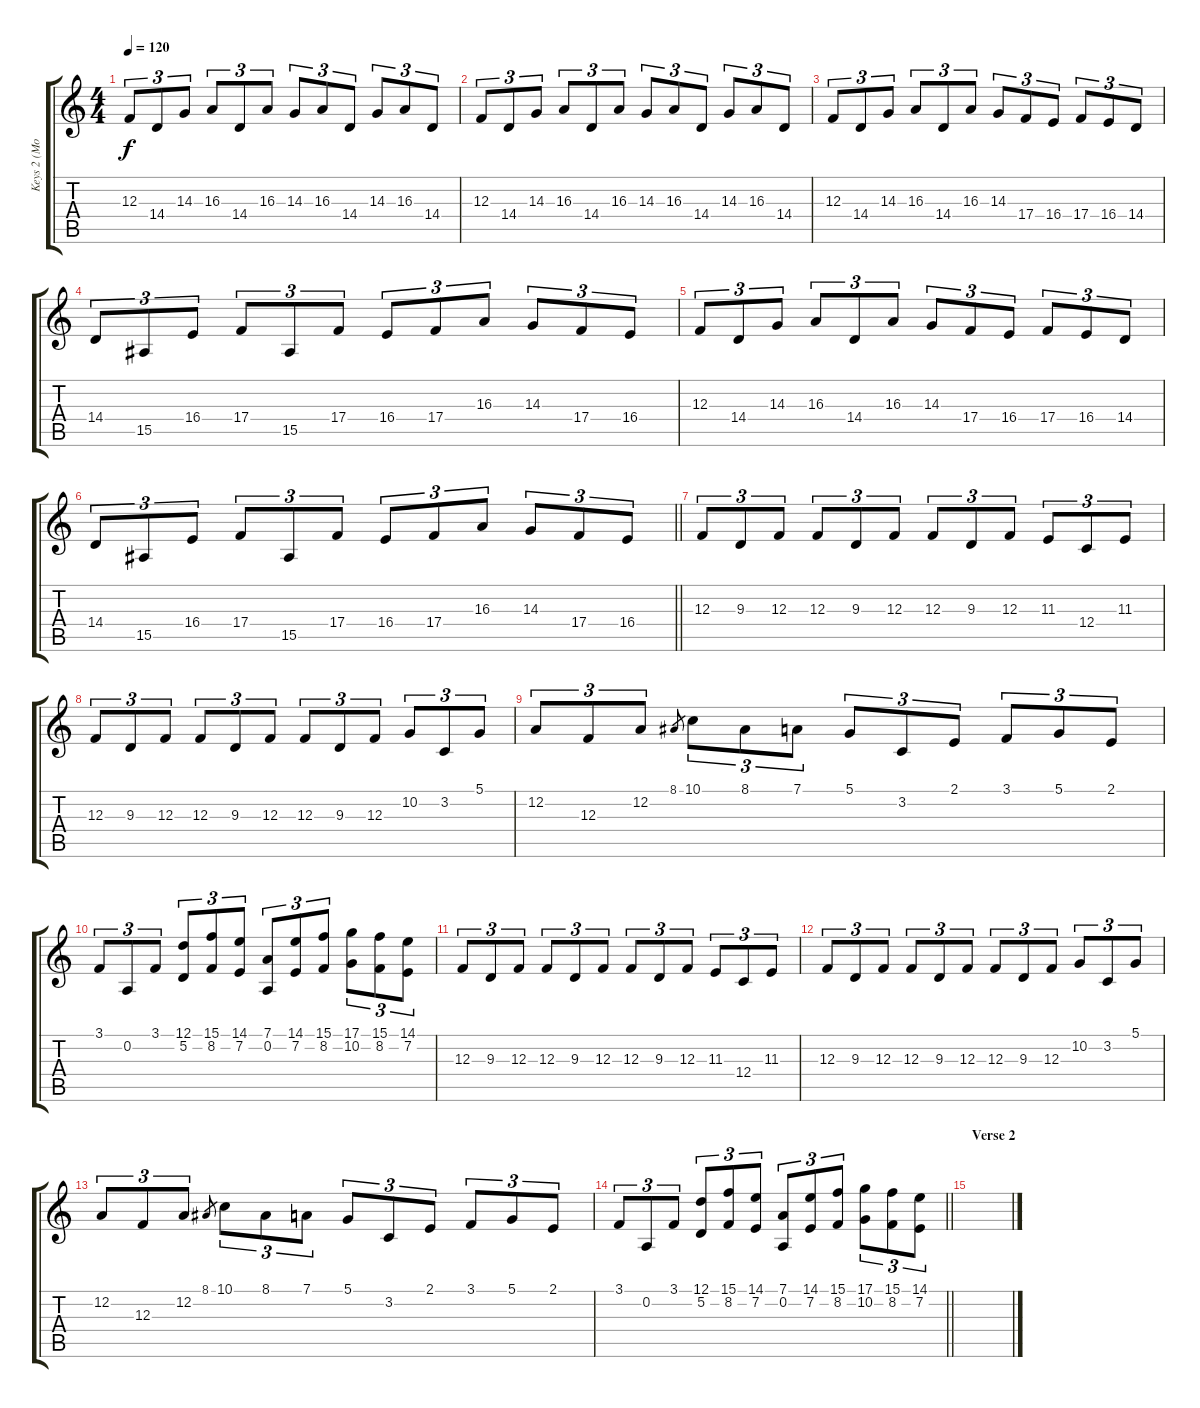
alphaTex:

\track ("Keys 2 (ModernRain)" "Keys 2 (Mo") {instrument fx1rain}
\staff {score tabs}
\tuning (D4 A3 F3 C3 G2 C2) {hide}
\ts (4 4)
\tempo 120
\clef g2
\ks c
12.3.8{tu (3 2) dy f} 14.4.8{tu (3 2)} 14.3.8{tu (3 2)} 16.3.8{tu (3 2)} 14.4.8{tu (3 2)} 16.3.8{tu (3 2)} 14.3.8{tu (3 2)} 16.3.8{tu (3 2)} 14.4.8{tu (3 2)} 14.3.8{tu (3 2)} 16.3.8{tu (3 2)} 14.4.8{tu (3 2)} |
12.3.8{tu (3 2)} 14.4.8{tu (3 2)} 14.3.8{tu (3 2)} 16.3.8{tu (3 2)} 14.4.8{tu (3 2)} 16.3.8{tu (3 2)} 14.3.8{tu (3 2)} 16.3.8{tu (3 2)} 14.4.8{tu (3 2)} 14.3.8{tu (3 2)} 16.3.8{tu (3 2)} 14.4.8{tu (3 2)} |
12.3.8{tu (3 2)} 14.4.8{tu (3 2)} 14.3.8{tu (3 2)} 16.3.8{tu (3 2)} 14.4.8{tu (3 2)} 16.3.8{tu (3 2)} 14.3.8{tu (3 2)} 17.4.8{tu (3 2)} 16.4.8{tu (3 2)} 17.4.8{tu (3 2)} 16.4.8{tu (3 2)} 14.4.8{tu (3 2)} |
14.4.8{tu (3 2)} 15.5.8{tu (3 2)} 16.4.8{tu (3 2)} 17.4.8{tu (3 2)} 15.5.8{tu (3 2)} 17.4.8{tu (3 2)} 16.4.8{tu (3 2)} 17.4.8{tu (3 2)} 16.3.8{tu (3 2)} 14.3.8{tu (3 2)} 17.4.8{tu (3 2)} 16.4.8{tu (3 2)} |
12.3.8{tu (3 2)} 14.4.8{tu (3 2)} 14.3.8{tu (3 2)} 16.3.8{tu (3 2)} 14.4.8{tu (3 2)} 16.3.8{tu (3 2)} 14.3.8{tu (3 2)} 17.4.8{tu (3 2)} 16.4.8{tu (3 2)} 17.4.8{tu (3 2)} 16.4.8{tu (3 2)} 14.4.8{tu (3 2)} |
\barLineRight lightlight
14.4.8{tu (3 2)} 15.5.8{tu (3 2)} 16.4.8{tu (3 2)} 17.4.8{tu (3 2)} 15.5.8{tu (3 2)} 17.4.8{tu (3 2)} 16.4.8{tu (3 2)} 17.4.8{tu (3 2)} 16.3.8{tu (3 2)} 14.3.8{tu (3 2)} 17.4.8{tu (3 2)} 16.4.8{tu (3 2)} |
\section ("" "")
12.3.8{tu (3 2)} 9.3.8{tu (3 2)} 12.3.8{tu (3 2)} 12.3.8{tu (3 2)} 9.3.8{tu (3 2)} 12.3.8{tu (3 2)} 12.3.8{tu (3 2)} 9.3.8{tu (3 2)} 12.3.8{tu (3 2)} 11.3.8{tu (3 2)} 12.4.8{tu (3 2)} 11.3.8{tu (3 2)} |
12.3.8{tu (3 2)} 9.3.8{tu (3 2)} 12.3.8{tu (3 2)} 12.3.8{tu (3 2)} 9.3.8{tu (3 2)} 12.3.8{tu (3 2)} 12.3.8{tu (3 2)} 9.3.8{tu (3 2)} 12.3.8{tu (3 2)} 10.2.8{tu (3 2)} 3.2.8{tu (3 2)} 5.1.8{tu (3 2)} |
12.2.8{tu (3 2)} 12.3.8{tu (3 2)} 12.2.8{tu (3 2)} 8.1.8{gr} 10.1.8{tu (3 2)} 8.1.8{tu (3 2)} 7.1.8{tu (3 2)} 5.1.8{tu (3 2)} 3.2.8{tu (3 2)} 2.1.8{tu (3 2)} 3.1.8{tu (3 2)} 5.1.8{tu (3 2)} 2.1.8{tu (3 2)} |
3.1.8{tu (3 2)} 0.2.8{tu (3 2)} 3.1.8{tu (3 2)} (12.1 5.2).8{tu (3 2)} (15.1 8.2).8{tu (3 2)} (14.1 7.2).8{tu (3 2)} (7.1 0.2).8{tu (3 2)} (14.1 7.2).8{tu (3 2)} (15.1 8.2).8{tu (3 2)} (17.1 10.2).8{tu (3 2)} (15.1 8.2).8{tu (3 2)} (14.1 7.2).8{tu (3 2)} |
12.3.8{tu (3 2)} 9.3.8{tu (3 2)} 12.3.8{tu (3 2)} 12.3.8{tu (3 2)} 9.3.8{tu (3 2)} 12.3.8{tu (3 2)} 12.3.8{tu (3 2)} 9.3.8{tu (3 2)} 12.3.8{tu (3 2)} 11.3.8{tu (3 2)} 12.4.8{tu (3 2)} 11.3.8{tu (3 2)} |
12.3.8{tu (3 2)} 9.3.8{tu (3 2)} 12.3.8{tu (3 2)} 12.3.8{tu (3 2)} 9.3.8{tu (3 2)} 12.3.8{tu (3 2)} 12.3.8{tu (3 2)} 9.3.8{tu (3 2)} 12.3.8{tu (3 2)} 10.2.8{tu (3 2)} 3.2.8{tu (3 2)} 5.1.8{tu (3 2)} |
12.2.8{tu (3 2)} 12.3.8{tu (3 2)} 12.2.8{tu (3 2)} 8.1.8{gr} 10.1.8{tu (3 2)} 8.1.8{tu (3 2)} 7.1.8{tu (3 2)} 5.1.8{tu (3 2)} 3.2.8{tu (3 2)} 2.1.8{tu (3 2)} 3.1.8{tu (3 2)} 5.1.8{tu (3 2)} 2.1.8{tu (3 2)} |
\barLineRight lightlight
3.1.8{tu (3 2)} 0.2.8{tu (3 2)} 3.1.8{tu (3 2)} (12.1 5.2).8{tu (3 2)} (15.1 8.2).8{tu (3 2)} (14.1 7.2).8{tu (3 2)} (7.1 0.2).8{tu (3 2)} (14.1 7.2).8{tu (3 2)} (15.1 8.2).8{tu (3 2)} (17.1 10.2).8{tu (3 2)} (15.1 8.2).8{tu (3 2)} (14.1 7.2).8{tu (3 2)} |
\section ("" "Verse 2")
